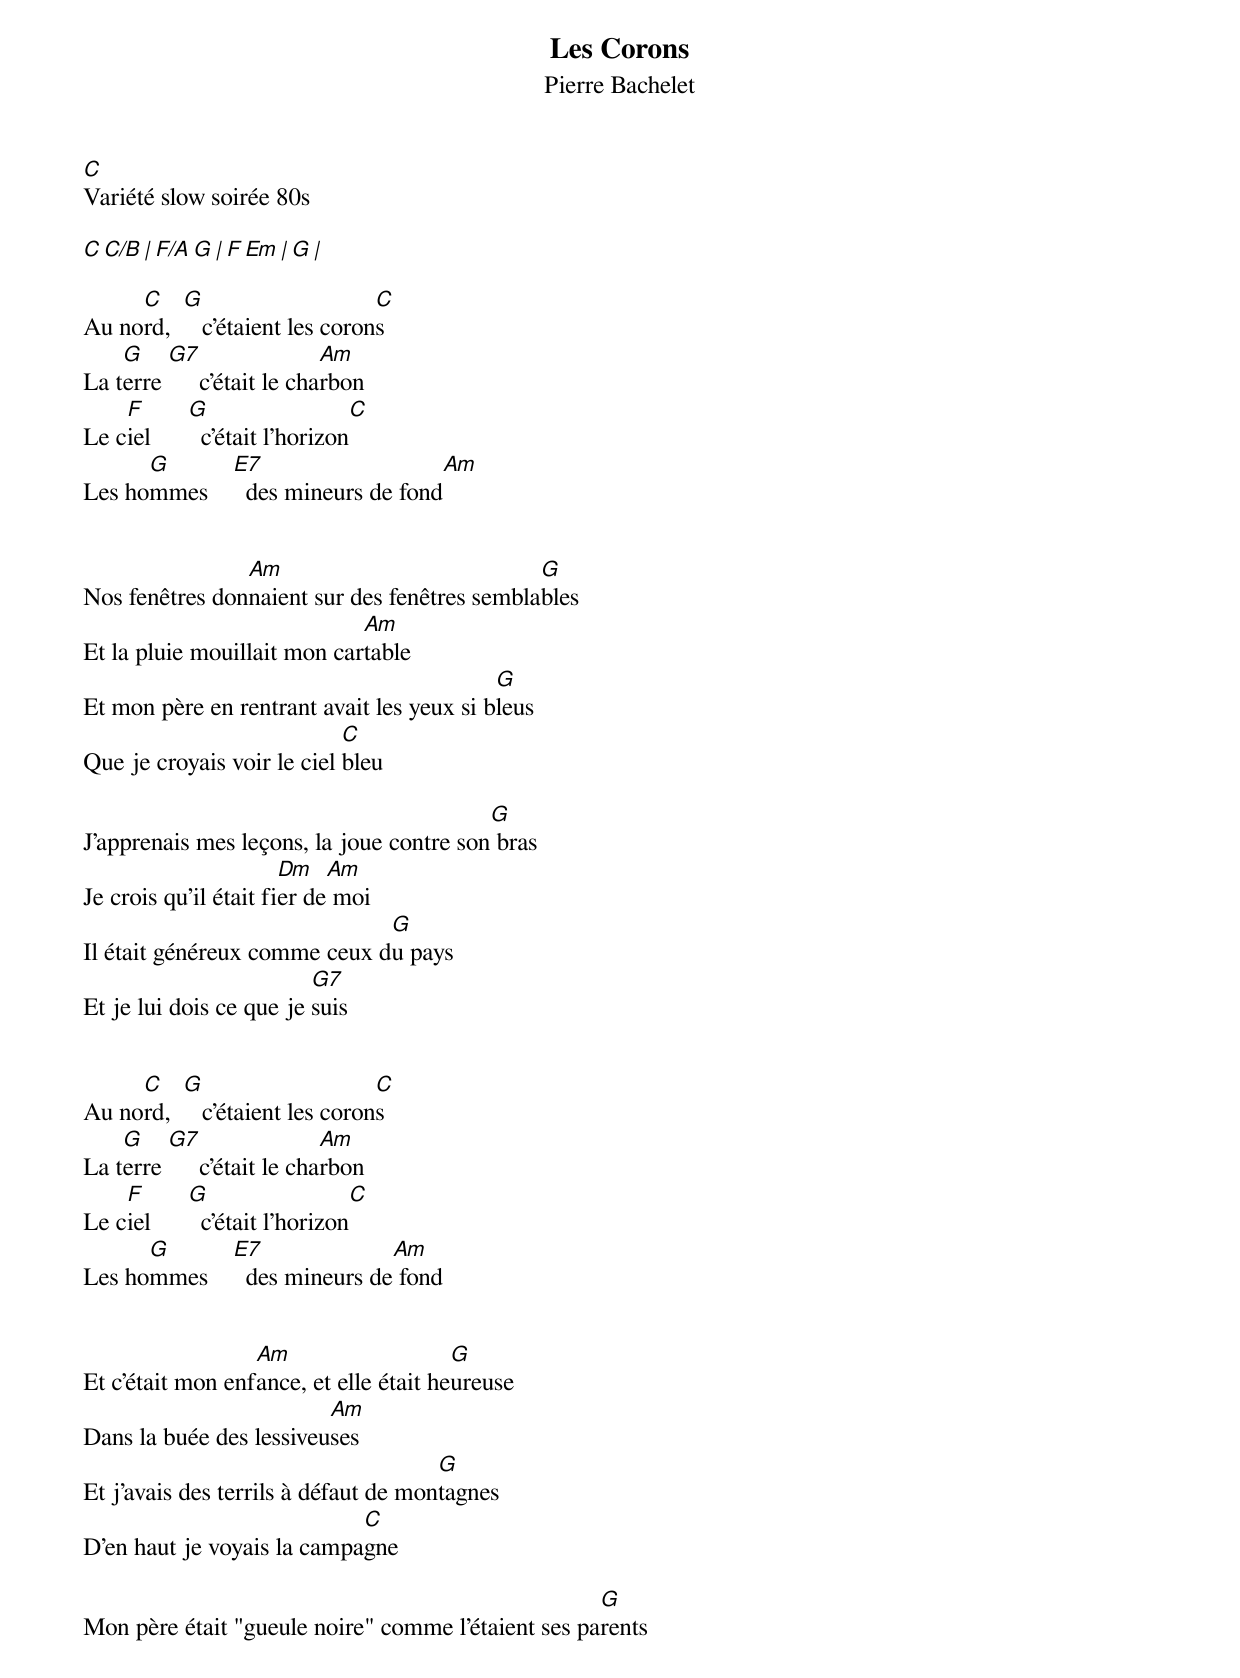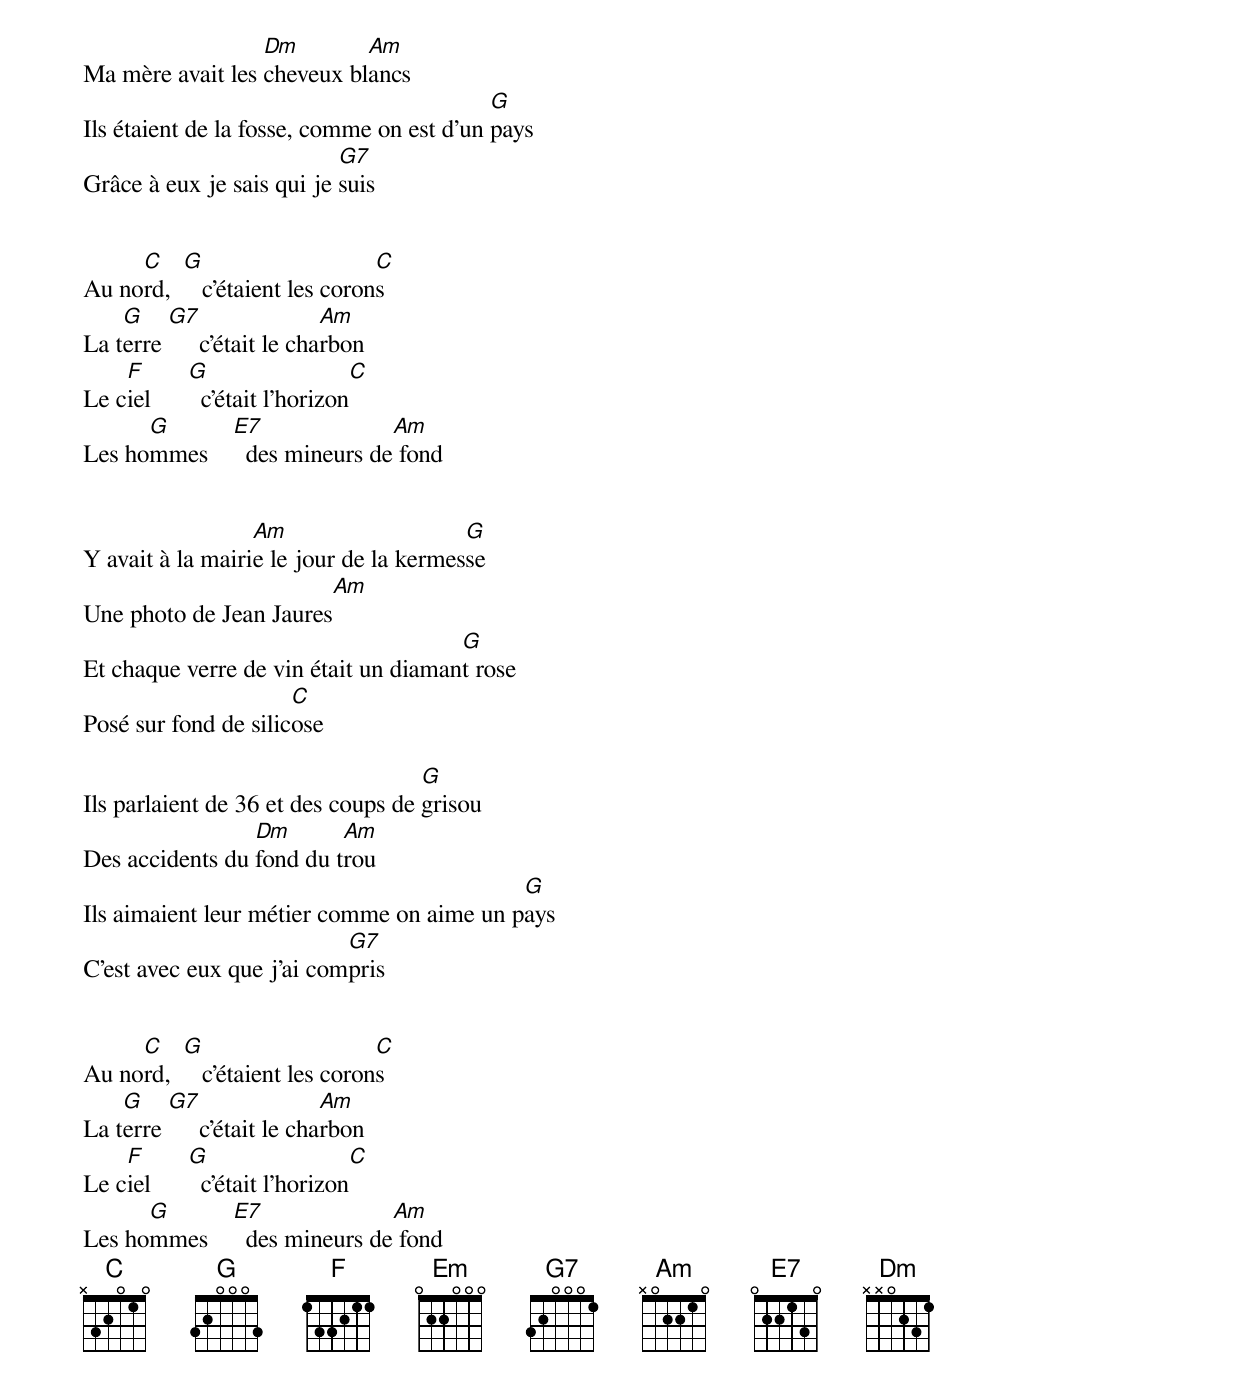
Les Corons
Pierre Bachelet
C
Variété slow soirée 80s

C    C/B   | F/A   G  | F   Em  |  G       |

     C    G                     C
Au nord,     c'étaient les corons
    G    G7                 Am
La terre      c'était le charbon
    F        G                   C
Le ciel        c'était l'horizon
      G       E7                          Am
Les hommes      des mineurs de fond


                Am                            G
Nos fenêtres donnaient sur des fenêtres semblables
                             Am
Et la pluie mouillait mon cartable
                                           G
Et mon père en rentrant avait les yeux si bleus
                            C
Que je croyais voir le ciel bleu

                                          G
J'apprenais mes leçons, la joue contre son bras
                       Dm   Am
Je crois qu'il était fier de moi
                              G
Il était généreux comme ceux du pays
                         G7
Et je lui dois ce que je suis


     C    G                     C
Au nord,     c'étaient les corons
    G    G7                 Am
La terre      c'était le charbon
    F        G                   C
Le ciel        c'était l'horizon
      G       E7              Am
Les hommes      des mineurs de fond


                  Am                    G
Et c'était mon enfance, et elle était heureuse
                         Am
Dans la buée des lessiveuses
                                      G
Et j'avais des terrils à défaut de montagnes
                            C
D'en haut je voyais la campagne

                                                    G
Mon père était "gueule noire" comme l'étaient ses parents
                  Dm        Am
Ma mère avait les cheveux blancs
                                           G
Ils étaient de la fosse, comme on est d'un pays
                           G7
Grâce à eux je sais qui je suis


     C    G                     C
Au nord,     c'étaient les corons
    G    G7                 Am
La terre      c'était le charbon
    F        G                   C
Le ciel        c'était l'horizon
      G       E7              Am
Les hommes      des mineurs de fond


                  Am                    G
Y avait à la mairie le jour de la kermesse
                         Am
Une photo de Jean Jaures
                                      G
Et chaque verre de vin était un diamant rose
                      C
Posé sur fond de silicose

                                    G
Ils parlaient de 36 et des coups de grisou
                 Dm       Am
Des accidents du fond du trou
                                           G
Ils aimaient leur métier comme on aime un pays
                           G7
C'est avec eux que j'ai compris


     C    G                     C
Au nord,     c'étaient les corons
    G    G7                 Am
La terre      c'était le charbon
    F        G                   C
Le ciel        c'était l'horizon
      G       E7              Am
Les hommes      des mineurs de fond
